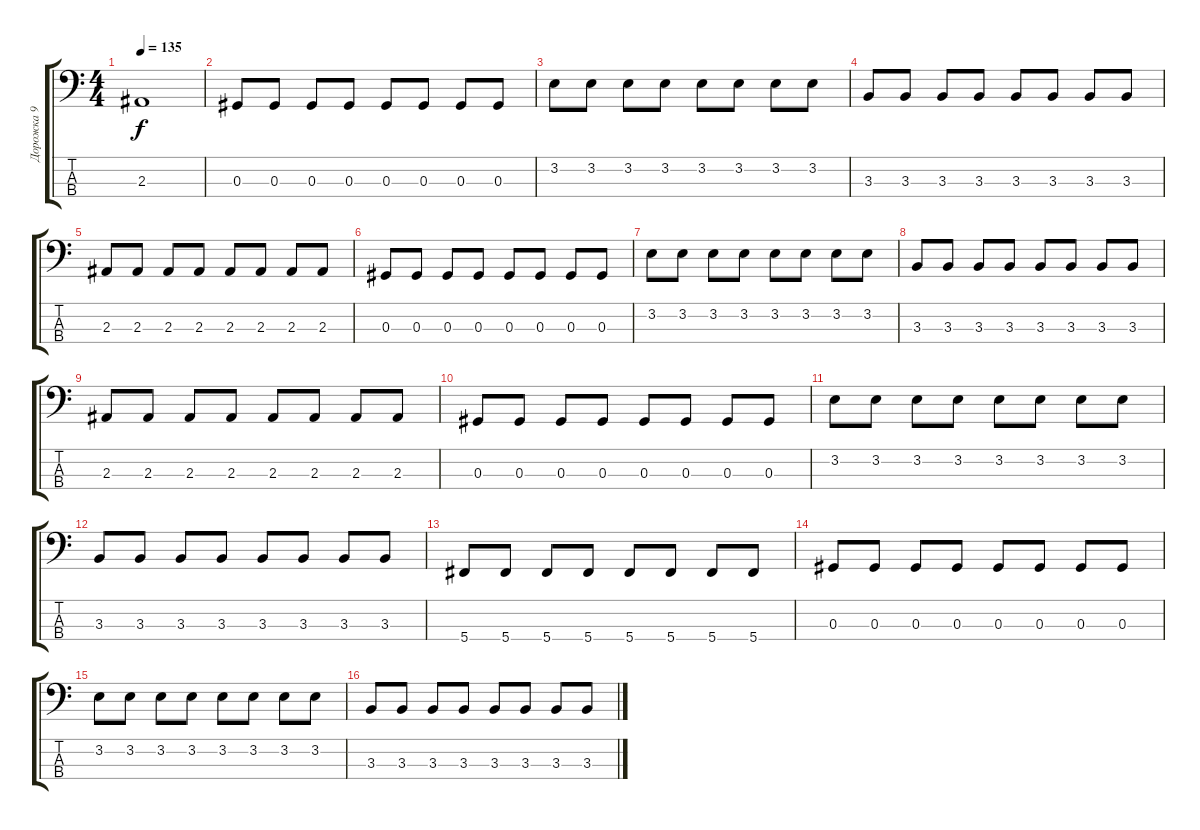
\track ("Дорожка 9" "Дорожка 9") {instrument electricbassfinger}
\staff {score tabs}
\tuning (Gb2 Db2 Ab1 Db1) {hide}
\ts (4 4)
\tempo 135
\clef f4
\ks c
2.3.1{dy f} |
0.3.8 0.3.8 0.3.8 0.3.8 0.3.8 0.3.8 0.3.8 0.3.8 |
3.2.8 3.2.8 3.2.8 3.2.8 3.2.8 3.2.8 3.2.8 3.2.8 |
3.3.8 3.3.8 3.3.8 3.3.8 3.3.8 3.3.8 3.3.8 3.3.8 |
2.3.8 2.3.8 2.3.8 2.3.8 2.3.8 2.3.8 2.3.8 2.3.8 |
0.3.8 0.3.8 0.3.8 0.3.8 0.3.8 0.3.8 0.3.8 0.3.8 |
3.2.8 3.2.8 3.2.8 3.2.8 3.2.8 3.2.8 3.2.8 3.2.8 |
3.3.8 3.3.8 3.3.8 3.3.8 3.3.8 3.3.8 3.3.8 3.3.8 |
2.3.8 2.3.8 2.3.8 2.3.8 2.3.8 2.3.8 2.3.8 2.3.8 |
0.3.8 0.3.8 0.3.8 0.3.8 0.3.8 0.3.8 0.3.8 0.3.8 |
3.2.8 3.2.8 3.2.8 3.2.8 3.2.8 3.2.8 3.2.8 3.2.8 |
3.3.8 3.3.8 3.3.8 3.3.8 3.3.8 3.3.8 3.3.8 3.3.8 |
5.4.8 5.4.8 5.4.8 5.4.8 5.4.8 5.4.8 5.4.8 5.4.8 |
0.3.8 0.3.8 0.3.8 0.3.8 0.3.8 0.3.8 0.3.8 0.3.8 |
3.2.8 3.2.8 3.2.8 3.2.8 3.2.8 3.2.8 3.2.8 3.2.8 |
3.3.8 3.3.8 3.3.8 3.3.8 3.3.8 3.3.8 3.3.8 3.3.8
